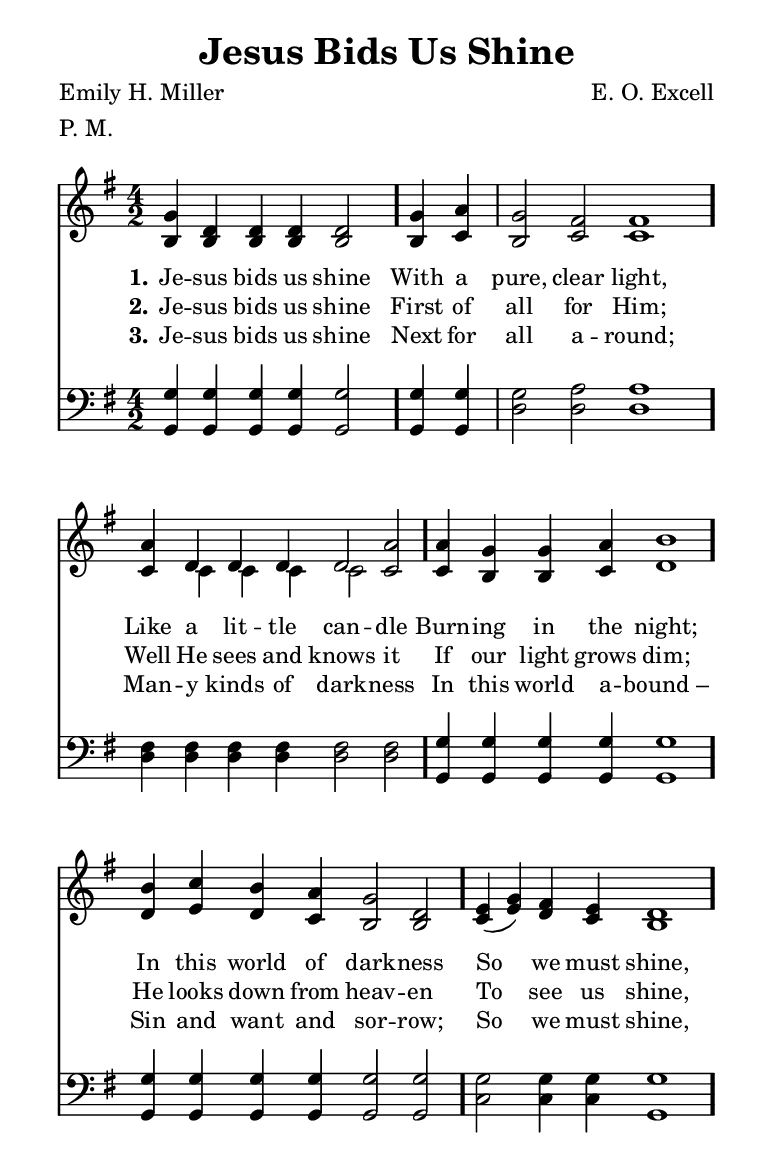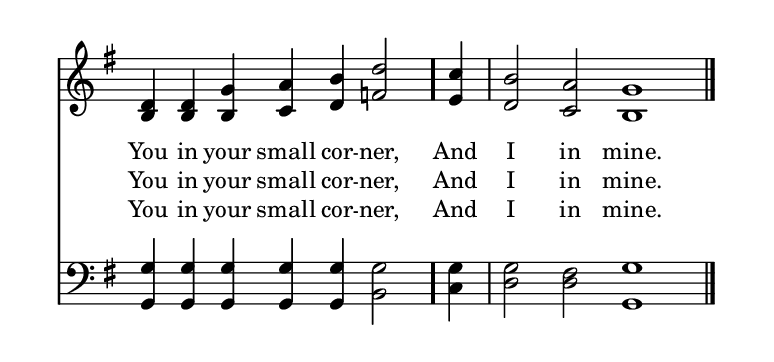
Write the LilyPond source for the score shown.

\include "common/global.ily"
\paper {
  \include "common/paper.ily"
  ragged-last-bottom = ##t
}

\header{
  %children
  hymnnumber = "341"
  title = "Jesus Bids Us Shine"
  tunename = ""
  meter = "P. M."
  poet = "Emily H. Miller"
  composer = "E. O. Excell"
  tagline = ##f
}

global = {
  \include "common/overrides.ily"
  \override Staff.TimeSignature.style = #'numbered
  \time 4/2 % original has impossible 3/2
  \override Score.MetronomeMark.transparent = ##t % hide all fermata changes too
  \tempo 4=140
  \key g \major
  \autoBeamOff
}

notesSoprano = {
\global
\relative c'' {

  g4 d d d d2
  g4 a | g2 fis fis1 |
  a4 d, d d d2 a'2 |
  a4 g g a b1 |
  b4 c b a g2 d | \eogbreak
  e4( g) fis e d1 |
  d4 d g a b d2
  c4 | b2 a g1 |

  \bar "|."

}
}

notesAlto = {
\global
\relative e' {

  b4 b b b b2
  b4 c | b2 c c1 |
  c4 c c c c2 c |
  c4 b b c d1 |
  d4 e d c b2 b |
  c4( e) d c b1 |
  b4 b b c d f2
  e4 | d2 c b1 |

}
}

notesTenor = {
\global
\relative a {

  g4 g g g g2
  g4 g | g2 a a1 |
  fis4 fis fis fis fis2 fis |
  g4 g g g g1 |
  g4 g g g g2 g |
  g2 g4 g g1 |
  g4 g g g g g2
  g4 | g2 fis g1 |

}
}

notesBass = {
\global
\relative f, {

  g4 g g g g2
  g4 g | d'2 d d1 |
  d4 d d d d2 d |
  g,4 g g g g1 |
  g4 g g g g2 g |
  c2 c4 c g1 |
  g4 g g g g b2
  c4 | d2 d g,1 |

}
}

wordsA = \lyricmode {
\set stanza = "1."

Je -- sus bids us shine \bar "."
With a pure, clear light, \bar "."
Like a lit -- tle can -- dle \bar "."
Burn -- ing in the night; \bar "."
In this world of dark -- ness \bar "."
So we must shine, \bar "."
You in your small cor -- ner, \bar "."
And I in mine. \bar "."

}

wordsB = \lyricmode {
\set stanza = "2."

Je -- sus bids us shine
First of all for Him;
Well He sees and knows it
If our light grows dim;
He looks down from heav -- en
To see us shine,
You in your small cor -- ner,
And I in mine.

}

wordsC = \lyricmode {
\set stanza = "3."

Je -- sus bids us shine
Next for all a -- round;
Man -- y kinds of dark -- ness
In this world a -- bound_–
Sin and want and sor -- row;
So we must shine,
You in your small cor -- ner,
And I in mine.

}

\score {
  \context ChoirStaff <<
    \context Staff = upper <<
      \set Staff.autoBeaming = ##f
      \set ChoirStaff.systemStartDelimiter = #'SystemStartBar
      \set ChoirStaff.printPartCombineTexts = ##f
      \partcombine #'(2 . 9) \notesSoprano \notesAlto
      \context NullVoice = sopranos { \voiceOne << \notesSoprano >> }
      \context Lyrics = one   \lyricsto sopranos \wordsA
      \context Lyrics = two   \lyricsto sopranos \wordsB
      \context Lyrics = three \lyricsto sopranos \wordsC
    >>
    \context Staff = men <<
      \set Staff.autoBeaming = ##f
      \clef bass
      \set ChoirStaff.printPartCombineTexts = ##f
      \partcombine #'(2 . 9) \notesTenor \notesBass
    >>
  >>
  \layout {
    \include "common/layout.ily"
  }
  \midi{
    \include "common/midi.ily"
  }
}

\version "2.19.49"  % necessary for upgrading to future LilyPond versions.

% vi:set et ts=2 sw=2 ai nocindent syntax=lilypond:
